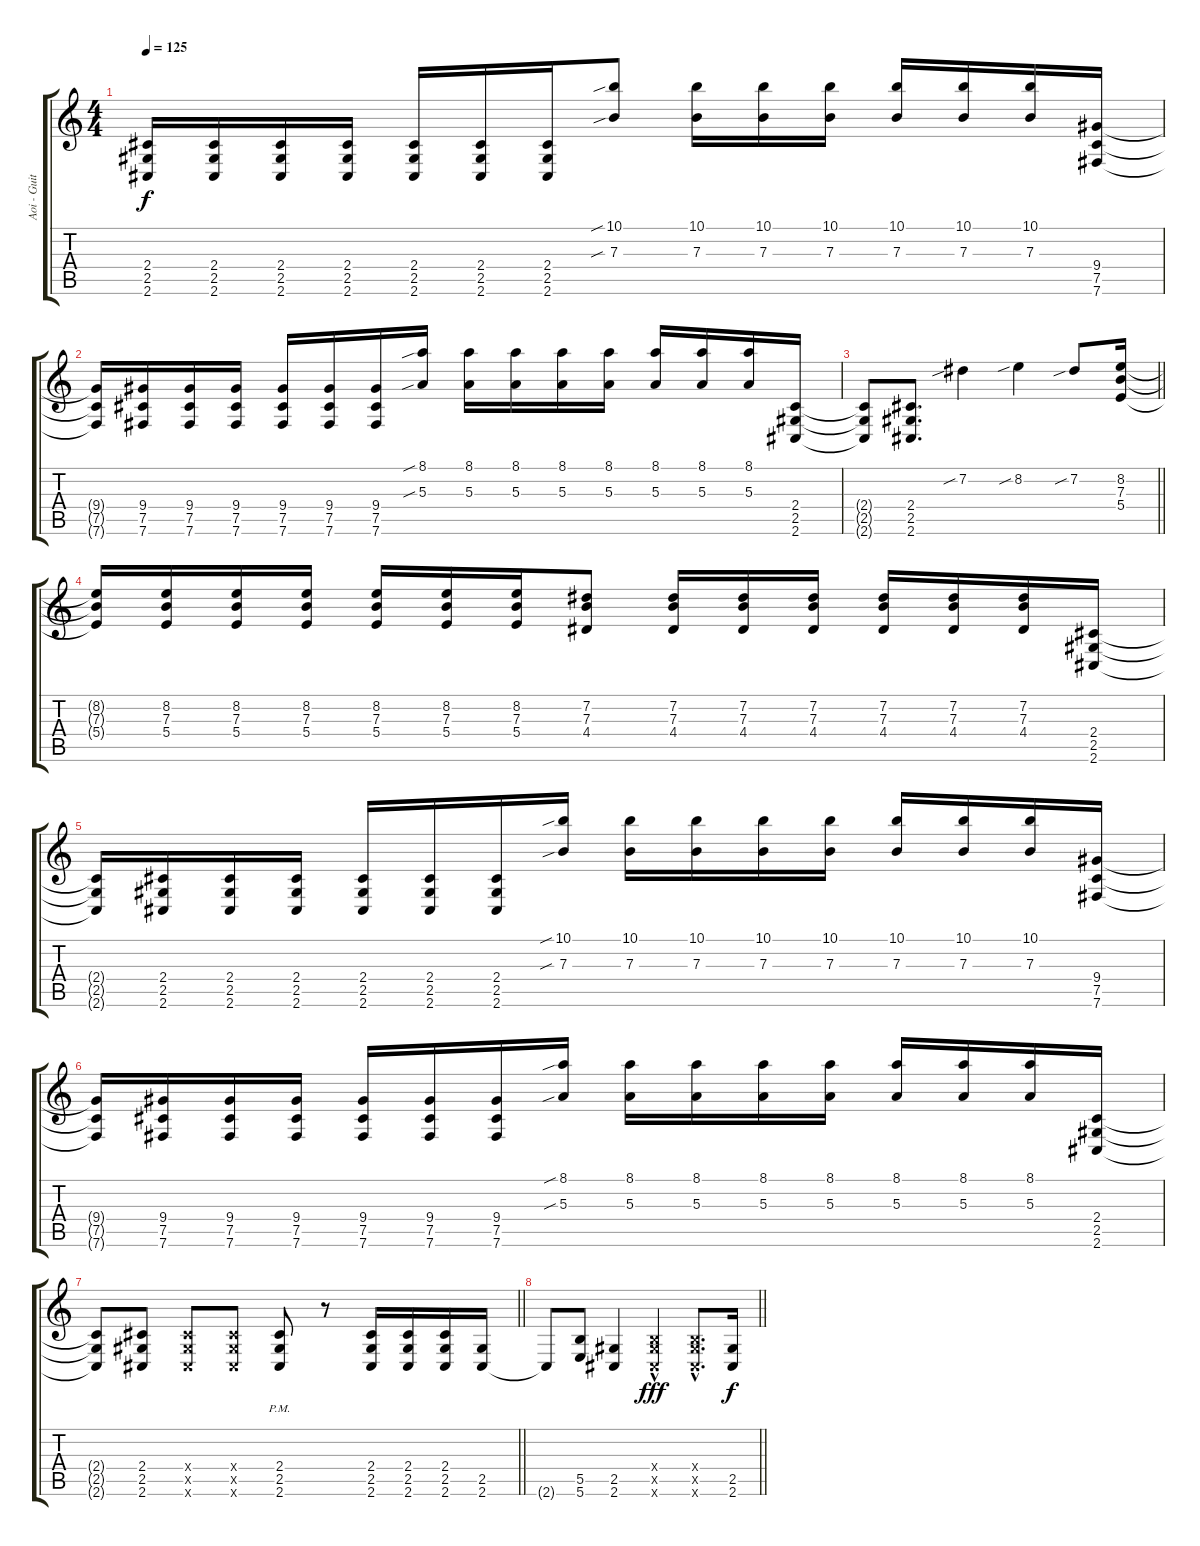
\track ("Aoi - Guitar 2" "Aoi - Guit") {instrument overdrivenguitar}
\staff {score tabs}
\tuning (Db4 Ab3 E3 B2 Gb2 B1) {hide}
\ts (4 4)
\tempo 125
\clef g2
\ks c
(2.4{t} 2.5{t} 2.6{t}).16{dy f} (2.4 2.5 2.6).16 (2.4 2.5 2.6).16 (2.4 2.5 2.6).16 (2.4 2.5 2.6).16 (2.4 2.5 2.6).16 (2.4 2.5 2.6).16 (10.1{sib} 7.3{sib}).8 (10.1 7.3).16 (10.1 7.3).16 (10.1 7.3).16 (10.1 7.3).16 (10.1 7.3).16 (10.1 7.3).16 (9.4 7.5 7.6).16 |
(9.4{t} 7.5{t} 7.6{t}).16 (9.4 7.5 7.6).16 (9.4 7.5 7.6).16 (9.4 7.5 7.6).16 (9.4 7.5 7.6).16 (9.4 7.5 7.6).16 (9.4 7.5 7.6).16 (8.1{sib} 5.3{sib}).16 (8.1 5.3).16 (8.1 5.3).16 (8.1 5.3).16 (8.1 5.3).16 (8.1 5.3).16 (8.1 5.3).16 (8.1 5.3).16 (2.4 2.5 2.6).16 |
\barLineRight lightlight
(2.4{t} 2.5{t} 2.6{t}).8 (2.4 2.5 2.6).8{d} 7.2{sib}.4 8.2{sib}.4 7.2{sib}.8 (8.2 7.3 5.4).16 |
(8.2{t} 7.3{t} 5.4{t}).16 (8.2 7.3 5.4).16 (8.2 7.3 5.4).16 (8.2 7.3 5.4).16 (8.2 7.3 5.4).16 (8.2 7.3 5.4).16 (8.2 7.3 5.4).16 (7.2 7.3 4.4).8 (7.2 7.3 4.4).16 (7.2 7.3 4.4).16 (7.2 7.3 4.4).16 (7.2 7.3 4.4).16 (7.2 7.3 4.4).16 (7.2 7.3 4.4).16 (2.4 2.5 2.6).16 |
(2.4{t} 2.5{t} 2.6{t}).16 (2.4 2.5 2.6).16 (2.4 2.5 2.6).16 (2.4 2.5 2.6).16 (2.4 2.5 2.6).16 (2.4 2.5 2.6).16 (2.4 2.5 2.6).16 (10.1{sib} 7.3{sib}).16 (10.1 7.3).16 (10.1 7.3).16 (10.1 7.3).16 (10.1 7.3).16 (10.1 7.3).16 (10.1 7.3).16 (10.1 7.3).16 (9.4 7.5 7.6).16 |
(9.4{t} 7.5{t} 7.6{t}).16 (9.4 7.5 7.6).16 (9.4 7.5 7.6).16 (9.4 7.5 7.6).16 (9.4 7.5 7.6).16 (9.4 7.5 7.6).16 (9.4 7.5 7.6).16 (8.1{sib} 5.3{sib}).16 (8.1 5.3).16 (8.1 5.3).16 (8.1 5.3).16 (8.1 5.3).16 (8.1 5.3).16 (8.1 5.3).16 (8.1 5.3).16 (2.4 2.5 2.6).16 |
\barLineRight lightlight
(2.4{t} 2.5{t} 2.6{t}).8 (2.4 2.5 2.6).8 (2.4{x} 2.5{x} 2.6{x}).8 (2.4{x} 2.5{x} 2.6{x}).8 (2.4{pm} 2.5{pm} 2.6{pm}).8 r.8 (2.4 2.5 2.6).16 (2.4 2.5 2.6).16 (2.4 2.5 2.6).16 (2.5 2.6).16{volume 14 instrument distortionguitar} |
\barLineRight lightlight
2.6{t}.8 (5.5 5.6).8 (2.5 2.6).4 (0.4{hac x} 2.5{hac x} 2.6{hac x}).4{dy fff} (0.4{hac x} 2.5{hac x} 2.6{hac x}).8{d} (2.5 2.6).16{dy f}
